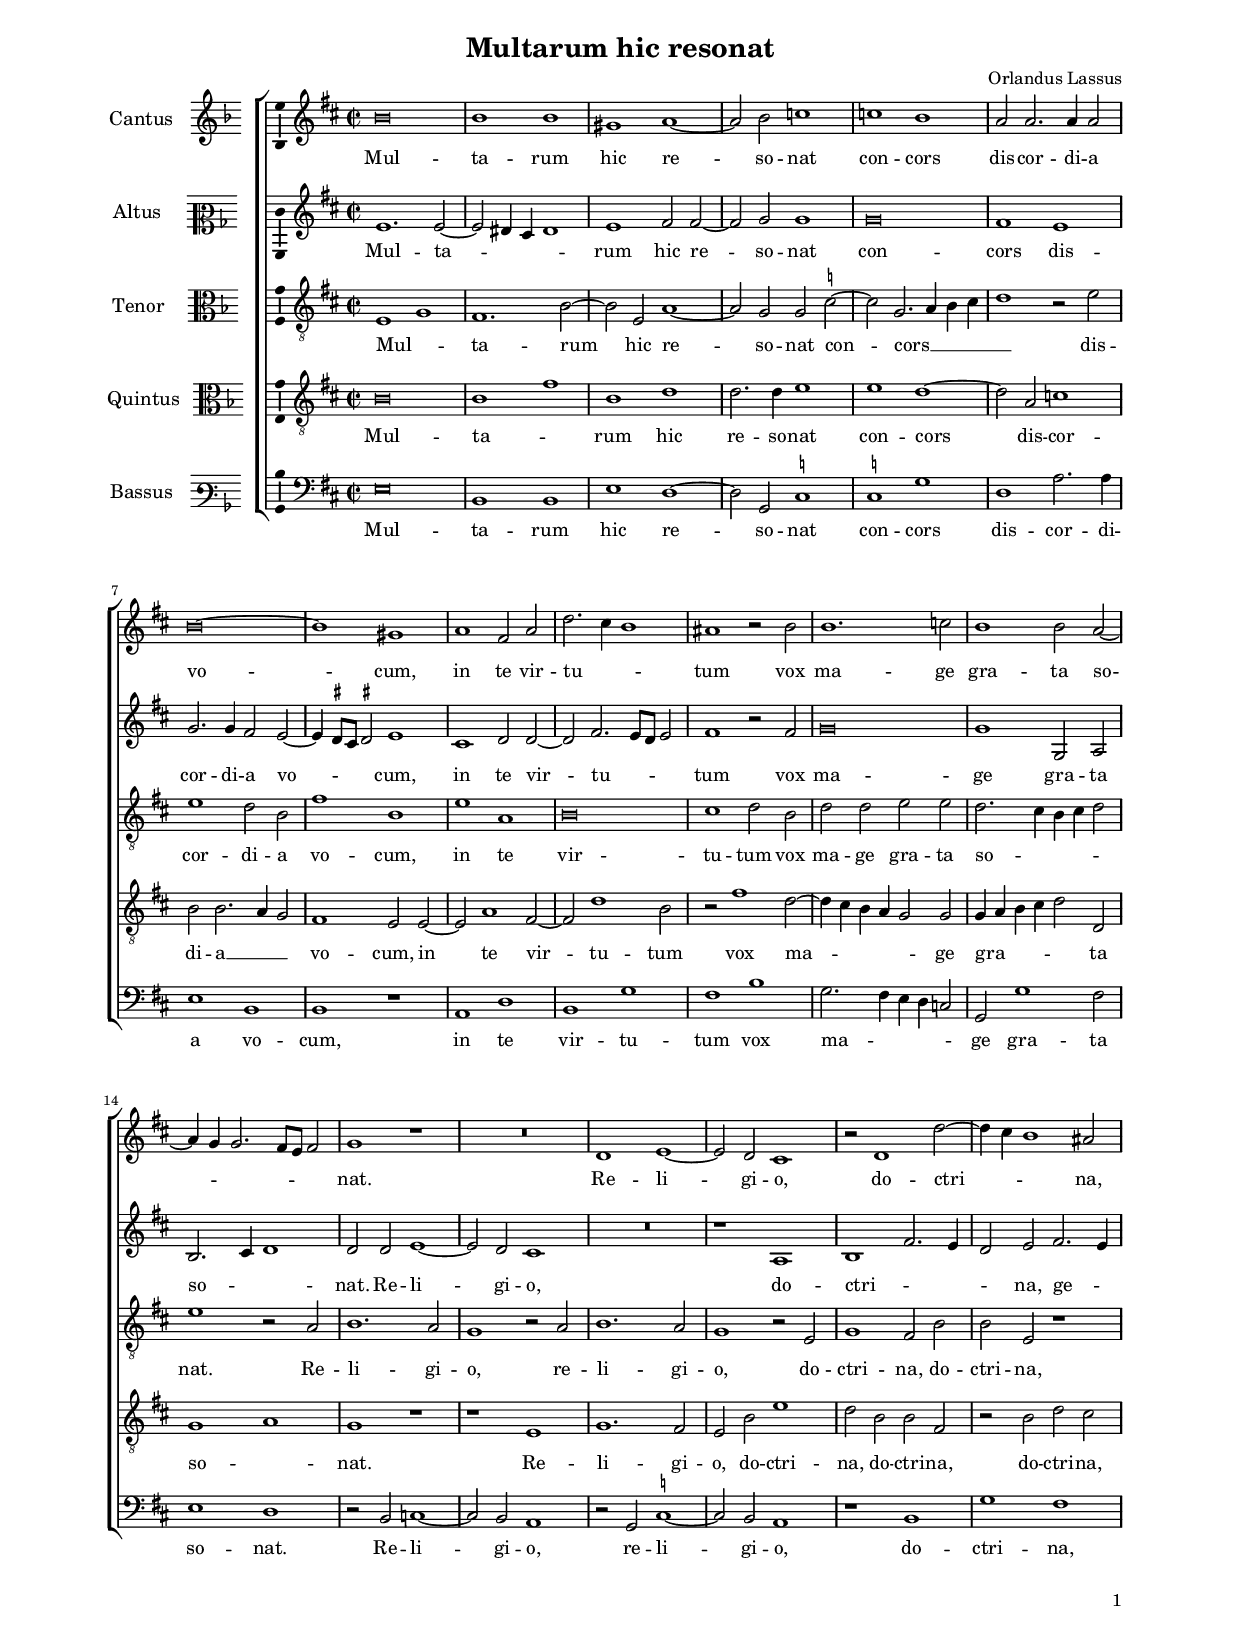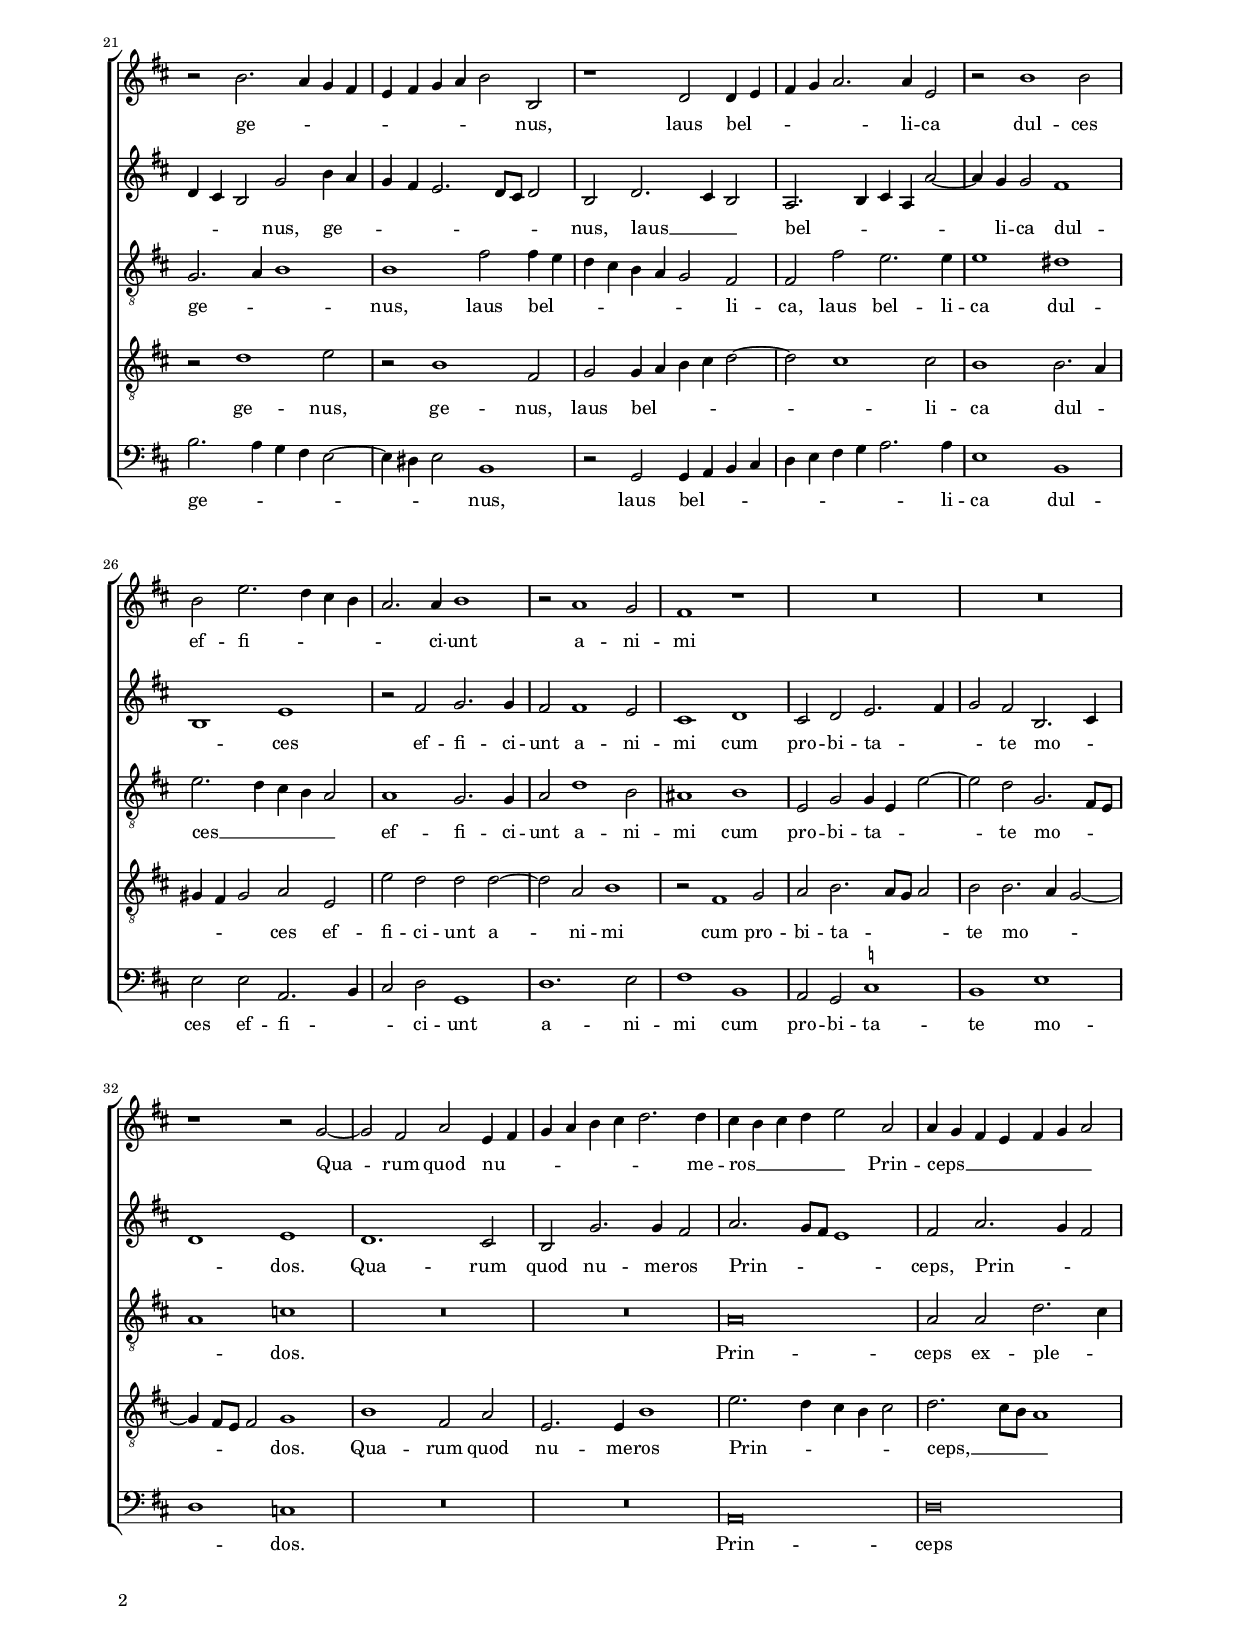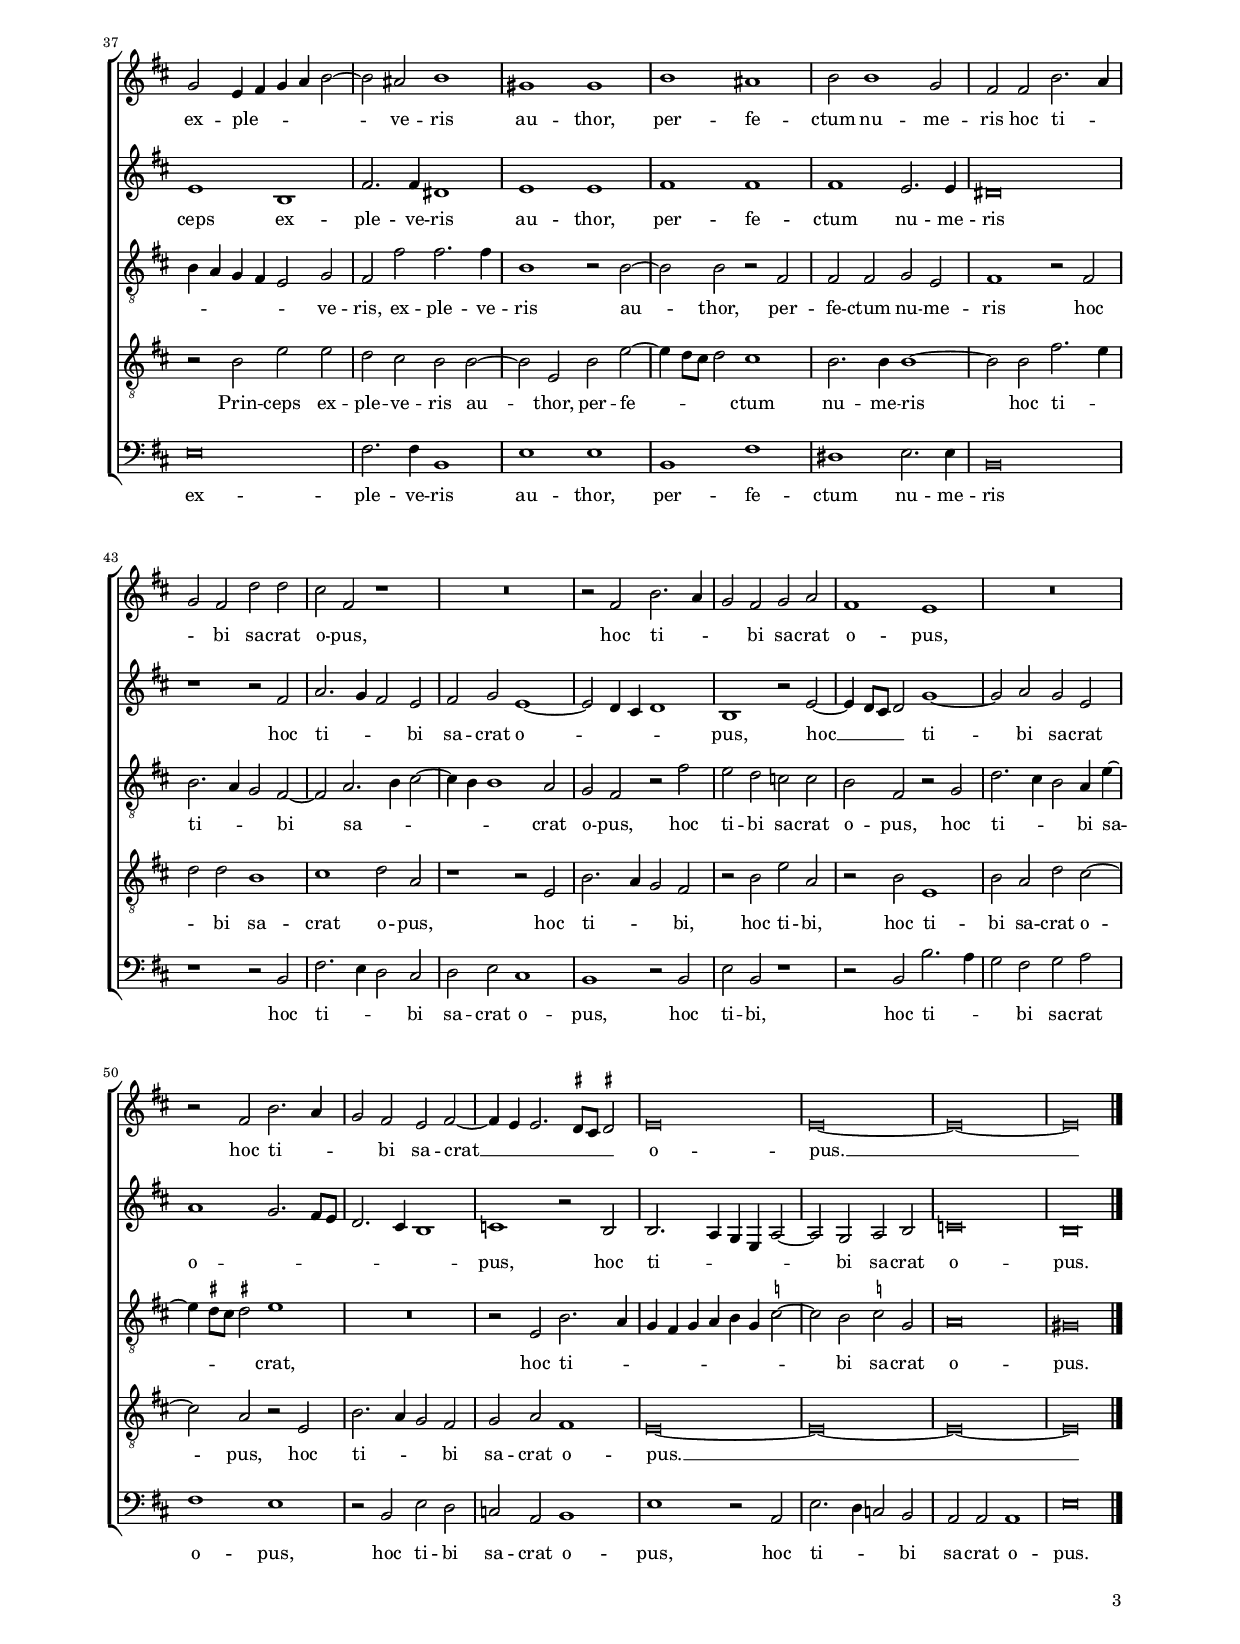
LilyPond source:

\header
{
  title="Multarum hic resonat"
  composer="Orlandus Lassus"
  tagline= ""
}

\version "2.22.1"
\include "deutsch.ly"
#(set-global-staff-size 15)
% #(set-default-paper-size "letter")
#(ly:set-option 'point-and-click #f)


\paper
	{
	top-margin = 1.8 \cm
	bottom-margin = 1.2 \cm
	left-margin = 2 \cm
	right-margin = 2 \cm
	ragged-bottom = ##f
	ragged-last-bottom = ##f
	print-page-number = ##f
	system-system-spacing = #'((basic-distance . 17) (minimum-distance . 14) (padding . 5) (strechability . 150))
    oddFooterMarkup=\markup   \fill-line { "" \fromproperty #'page:page-number-string }
    evenFooterMarkup=\markup  \fill-line { \fromproperty #'page:page-number-string "" }
    last-bottom-spacing = #'((basic-distance . 12) (minimum-distance . 7) (padding . 4))
	systems-per-page = 3
    page-count = 3
%	min-systems-per-page = 3
%	print-all-headers = ##t
%	print-first-page-number = ##t
%	first-page-number = 1
	}

	
global = {
	\key f \major
	\time 2/2 \set Score.measureLength = #(ly:make-moment 2/1)
    \set Score.tempoHideNote = ##t
    \tempo 2 = 90
    \skip 1*2*56 \bar "|."
	}

	ficta = { \once \set suggestAccidentals = ##t }

	forget = #(define-music-function (music) (ly:music?) #{
		\accidentalStyle forget
		$music
		\accidentalStyle default
		#})


incipitcantus = \markup { \score {
	{
	\set Staff.instrumentName = \markup { \fontsize #1 "Cantus" }
	\key f \major
	\clef violin
	s4 \bar ""
	}
	\layout  {
	raggedright = ##t
	indent = 1.6 \cm
	line-width = 2.2\cm
	\context { \Staff \remove Time_signature_engraver }
	\override Staff.Clef.Y-extent = #'(0 . 0)
	}} \hspace #1 }

      
incipitaltus = \markup { \score {
	{
	\set Staff.instrumentName = \markup { \fontsize #1 "Altus" }
	\key f \major
	\clef mezzosoprano
	s4 \bar ""
	}
	\layout  {
	raggedright = ##t
	indent = 1.6 \cm
	line-width = 2.2\cm
	\context { \Staff \remove Time_signature_engraver }
	\override Staff.Clef.Y-extent = #'(0 . 0)
	}} \hspace #1 }


incipittenor = \markup { \score {
	{
	\set Staff.instrumentName = \markup { \fontsize #1 "Tenor" }
	\key f \major
	\clef alto
	s4 \bar ""
	}
	\layout  {
	raggedright = ##t
	indent = 1.6 \cm
	line-width = 2.2\cm
	\context { \Staff \remove Time_signature_engraver }
	\override Staff.Clef.Y-extent = #'(0 . 0)
	}} \hspace #1 }
      
      
incipitquintus = \markup { \score {
	{
	\set Staff.instrumentName = \markup { \fontsize #1 "Quintus" }
	\key f \major
	\clef alto
	s4 \bar ""
	}
	\layout  {
	raggedright = ##t
	indent = 1.6 \cm
	line-width = 2.2\cm
	\context { \Staff \remove Time_signature_engraver }
	\override Staff.Clef.Y-extent = #'(0 . 0)
	}} \hspace #1 }
      
      
incipitbassus = \markup { \score {
	{
	\set Staff.instrumentName = \markup { \fontsize #1 "Bassus" }
	\key f \major
	\clef varbaritone
	s4 \bar ""
	}
	\layout  {
	raggedright = ##t
	indent = 1.6 \cm
	line-width = 2.2\cm
	\context { \Staff \remove Time_signature_engraver }
	\override Staff.Clef.Y-extent = #'(0 . 0)
	}} \hspace #1 }


cantus =  \relative c''
	{
	d\breve
	d1 d
	h1 c~
	c2 d es1
%5
	es1 d |
	c2 c2. c4 c2
	d\breve~
	d1 h
	c1 a2 c
%10
	f2. e4 d1 |
	cis1 r2 d
	d1. es2
	d1 d2 c~
	c4 b b2. a8 g a2
%15
	b1 r |
	R\breve
	f1 g~
	g2 f e1
	r2 f1 f'2~
%20
	f4 e d1 cis2 |
	r2 d2. c4 b a
	g4 a b c d2 d,
	r1 f2 f4 g
	a4 b c2. c4 g2
%25
	r2 d'1 d2 |
	d2 g2. f4 e d
	c2. c4 d1
	r2 c1 b2
	a1 r
%30
	R\breve |
	R\breve
	r1 r2 b~
	b2 a c g4 a
	b4 c d e f2. f4
%35
	e4 d e f g2 c, |
	c4 b a g a b c2
	b2 g4 a b c d2~
	d2 cis d1
	h1 h
%40
	d1 cis |
	d2 d1 b2
	a2 a d2. c4
	b2 a f' f
	e2 a, r1
%45
	R\breve |
	r2 a d2. c4
	b2 a b c
	a1 g
	R\breve
%50
	r2 a d2. c4 |
	b2 a g a~
	a4 g g2. \ficta fis8 e \ficta fis!2
	g\breve
	g\breve~
%55
        g\breve~
        g\breve |
	}


altus =  \relative c'
	{
	g'1. g2~
	g2 fis4 e fis1
	g1 a2 a~
	a2 b b1
%5
	b\breve |
	a1 g
	b2. b4 a2 g~
	g4 \ficta fis8 e \ficta fis!2 g1
	e1 f2 f~
%10
	f2 a2. g8 f g2 |
	a1 r2 a
	b\breve
	b1 b,2 c
	d2. e4 f1
%15
	f2 f g1~ |
	g2 f e1
	R\breve
	r1 c
	d1 a'2. g4
%20
	f2 g a2.g4 |
	f4 e d2 b' d4 c
	b4 a g2. f8 e f2
	d2 f2. e4 d2
	c2. d4 e c c'2~
%25
	c4 b b2 a1 |
	d,1 g
	r2 a b2. b4
	a2 a1 g2
	e1 f
%30
	e2 f g2. a4 |
	b2 a d,2. e4
	f1 g
	f1. e2
	d2 b'2. b4 a2
%35
	c2. b8 a g1 |
	a2 c2. b4 a2
	g1 d
	a'2. a4 fis1
	g1 g
%40
	a1 a |
	a1 g2. g4
	fis\breve
	r1 r2 a
	c2. b4 a2 g
%45
	a2 b g1~ |
	g2 f4 e f1
	d1 r2 g~
	g4 f8 e f2 b1~
	b2 c b g
%50
	c1 b2. a8 g |
	f2. e4 d1
	es1 r2 d
	d2. c4 b g c2~
	c2 b c d
%55
	es\breve |
	d\breve |
	}


tenor =  \relative c'
	{
	g1 b
	a1. d2~
	d2 g, c1~
	c2 b b \ficta es~
%5
	\ficta es2 b2. c4 d \forget e |
	f1 r2 g
	g1 f2 d
	a'1 d,
	g1 c,
%10
	d\breve |
	e1 f2 d
	f2 f g g
	f2. e4 d e f2
	g1 r2 c,
%15
	d1. c2 |
	b1 r2 c
	d1. c2
	b1 r2 g
	b1 a2 d
%20
	d2 g, r1 |
	b2. c4 d1
	d1 a'2 a4 g
	f4 e d c b2 a
	a2 a' g2. g4
%25
	g1 fis |
	g2. f4 e d c2 |
	c1 b2. b4
	c2 f1 d2
	cis1 d
%30
	g,2 b b4 g g'2~ |
	g2 f b,2. a8 g
	c1 es
	R\breve
	R\breve
%35
	c\breve |
	c2 c f2. e4
	d4 c b a g2 b
	a2 a' a2. a4
	d,1 r2 d~
%40
	d2 d r a |
	a2 a b g
	a1 r2 a
	d2. c4 b2 a~
	a2 c2. d4 e2~
%45
	e4 d d1 c2 |
	b2 a r a'
	g2 f es es
	d2 a r b
	f'2. e4 d2 c4 g'~
%50
	g4 \ficta fis8 e \ficta fis!2 g1 |
	R\breve
	r2 g, d'2. c4
	b4 a b c d b \ficta es2~
	\ficta es2 d \ficta es b
%55
	c\breve |
	h\breve |
	}


quintus  =  \relative c'
	{
	d\breve
	d1 a'
	d,1 f
	f2. f4 g1
%5
	g1 f~ |
	f2 c es1
	d2 d2. c4 b2
	a1 g2 g~
	g2 c1 a2~
%10
	a2 f'1 d2 |
	r2 a'1 f2~
	f4 e d c b2 b
	b4 c d e f2 f,
	b1 c
%15
	b1 r |
	r1 g
	b1. a2
	g2 d' g1
	f2 d d a
%20
	r2 d f e |
	r2 f1 g2
	r2 d1 a2
	b2 b4 c d e f2~
	f2 e1 e2
%25
	d1 d2. c4 |
	h4 a h2 c g
	g'2 f f f~
	f2 c d1
	r2 a1 b2
%30
	c2 d2. c8 b c2 |
	d2 d2. c4 b2~
	b4 a8 g a2 b1
	d1 a2 c
	g2. g4 d'1
%35
	g2. f4 e d e2 |
	f2. e8 d c1
	r2 d g g
	f2 e d d~
	d2 g, d' g~
%40
	g4 f8 e f2 e1 |
	d2. d4 d1~
	d2 d a'2. g4
	f2 f d1
	e1 f2 c
%45
	r1 r2 g |
	d'2. c4 b2 a
	r2 d g c,
	r2 d g,1
	d'2 c f e~
%50
	e2 c r g |
	d'2. c4 b2 a
	b2 c a1
	g\breve~
	g\breve~
%55
	g\breve~
	g\breve |
	}


bassus  =  \relative c
	{
	g'\breve
	d1 d
	g1 f~
	f2 b, \ficta es1
%5
	\ficta es1 b' |
	f1 c'2. c4
	g1 d
	d1 r
	c1 f
%10
	d1 b' |
	a1 d
	b2. a4 g f es2
	b2 b'1 a2
	g1 f
%15
	r2 d es1~ |
	es2 d c1
	r2 b \ficta es1~
	es2 d c1
	r1 d
%20
	b'1 a |
	d2. c4 b a g2~
	g4 fis g2 d1
	r2 b b4 c d e
	f4 g a b c2. c4
%25
	g1 d |
	g2 g c,2. d4
	e2 f b,1
	f'1. g2
	a1 d,
%30
	c2 b \ficta es1 |
	d1 g
	f1 es
	R\breve
	R\breve
%35
	c\breve |
	f\breve
	g\breve
	a2. a4 d,1
	g1 g
%40
	d1 a' |
	fis1 g2. g4
	d\breve
	r1 r2 d
	a'2. g4 f2 e
%45
	f2 g e1 |
	d1 r2 d
	g2 d r1
	r2 d d'2. c4
	b2 a b c
%50
	a1 g |
	r2 d g f
	es2 c d1
	g1 r2 c,
	g'2. f4 es2 d
%55
	c2 c c1 |
	g'\breve |
	}


lyricscantus = \lyricmode {
	Mul -- ta -- rum hic re -- so -- nat con -- cors dis -- cor -- di -- a vo -- cum,
        in te vir -- tu -- _ _ tum vox ma -- ge gra -- ta so -- _ _ _ _ _ nat.
        Re -- li -- gi -- o, do -- ctri -- _ _ na, ge -- _ _ _ _ _ _ _ _ nus, 
        laus bel -- _ _ _ _ li -- ca dul -- ces
        ef -- fi -- _ _ _ _ ci -- unt a -- ni -- mi
        Qua -- rum quod nu -- _ _ _ _ _ _ me -- ros __ _ _ _ _ Prin -- ceps __ _ _ _ _ _ _ 
        ex -- ple -- _ _ _ _ ve -- ris au -- thor,
        per -- fe -- ctum nu -- me -- ris hoc ti -- _ _ bi sa -- crat o -- pus,
        hoc ti -- _ _ bi sa -- crat o -- pus,
        hoc ti -- _ _ bi sa -- crat __ _ _ _ _ _ o -- pus. __
	}


lyricsaltus = \lyricmode {
	Mul -- ta -- _ _ _ rum hic re -- so -- nat con -- cors dis -- cor -- di -- a vo -- _ _ _ cum,
        in te vir -- tu -- _ _ _ tum vox ma -- ge gra -- ta so -- _ _ nat.
        Re -- li -- gi -- o, do -- ctri -- _ _ _ na, ge -- _ _ _ _ nus, 
        ge -- _ _ _ _ _ _ _ nus, laus __ _ _ bel -- _ _ _ _ li -- ca dul -- _ ces
        ef -- fi -- ci -- unt a -- ni -- mi cum pro -- bi -- ta -- _ _ te mo -- _ _ dos.
        Qua -- rum quod nu -- me -- ros Prin -- _ _ _ ceps,
        Prin -- _ _ ceps ex -- ple -- ve -- ris au -- thor,
        per -- fe -- ctum nu -- me -- ris hoc ti -- _ _ bi sa -- crat o -- _ _ _ pus,
        hoc __ _ _ _ ti -- bi sa -- crat o -- _ _ _ _ _ _ pus,
        hoc ti -- _ _ _ _ bi sa -- crat o -- pus.
	}


lyricstenor = \lyricmode {
	Mul -- _ ta -- rum hic re -- so -- nat con -- cors __ _ _ _ _ dis -- cor -- di -- a vo -- cum,
        in te vir -- tu -- tum vox ma -- ge gra -- ta so -- _ _ _ _ nat.
        Re -- li -- gi -- o, 
        re -- li -- gi -- o, do -- ctri -- na, 
        do -- ctri -- na, ge -- _ _ nus, laus bel -- _ _ _ _ _ _ li -- ca,
        laus bel -- li -- ca dul -- ces __ _ _ _ _ 
        ef -- fi -- ci -- unt a -- ni -- mi cum pro -- bi -- ta -- _ _ te mo -- _ _ _ dos.
        Prin -- ceps ex -- ple -- _ _ _ _ _ _ ve -- ris,
        ex -- ple -- ve -- ris au -- thor,
        per -- fe -- ctum nu -- me -- ris
        hoc ti -- _ _ bi sa -- _ _ _ _ crat o -- pus,
        hoc ti -- bi sa -- crat o -- pus,
        hoc ti -- _ _ bi sa -- _ _ _ crat,
        hoc ti -- _ _ _ _ _ _ _ _ bi sa -- crat o -- pus.
	}


lyricsquintus = \lyricmode {
	Mul -- ta -- _ rum hic re -- so -- nat con -- cors dis -- cor -- di -- a __ _ _ vo -- cum,
        in te vir -- tu -- tum vox ma -- _ _ _ _ ge gra -- _ _ _ _ ta so -- _ nat.
        Re -- li -- gi -- o, do -- ctri -- na, 
        do -- ctri -- na, 
        do -- ctri -- na, ge -- nus, 
        ge -- nus, laus bel -- _ _ _ _ _ li -- ca dul -- _ _ _ _ ces
        ef -- fi -- ci -- unt a -- ni -- mi cum pro -- bi -- ta -- _ _ _ te mo -- _ _ _ _ _ dos.
        Qua -- rum quod nu -- me -- ros Prin -- _ _ _ _ ceps, __ _ _ _ 
        Prin -- ceps ex -- ple -- ve -- ris au -- thor,
        per -- fe -- _ _ _ ctum nu -- me -- ris hoc ti -- _ _ bi sa -- crat o -- pus,
        hoc ti -- _ _ bi,
        hoc ti -- bi,
        hoc ti -- bi sa -- crat o -- pus,
        hoc ti -- _ _ bi sa -- crat o -- pus. __
	}


lyricsbassus = \lyricmode {
	Mul -- ta -- rum hic re -- so -- nat con -- cors dis -- cor -- di -- a vo -- cum,
        in te vir -- tu -- tum vox ma -- _ _ _ _ ge gra -- ta so -- nat.
        Re -- li -- gi -- o, 
        re -- li -- gi -- o, do -- ctri -- na, ge -- _ _ _ _ _ _ nus, 
        laus bel -- _ _ _ _ _ _ _ _ li -- ca dul -- ces
        ef -- fi -- _ _ ci -- unt a -- ni -- mi cum pro -- bi -- ta -- te mo -- _ dos.
        Prin -- ceps ex -- ple -- ve -- ris au -- thor,
        per -- fe -- ctum nu -- me -- ris hoc ti -- _ _ bi sa -- crat o -- pus,
        hoc ti -- bi,
        hoc ti -- _ _ bi sa -- crat o -- pus,
        hoc ti -- bi sa -- crat o -- pus,
        hoc ti -- _ _ bi sa -- crat o -- pus.
	}


\score
{  
    \transpose f d {
	\new ChoirStaff \with { \override StaffGrouper.staff-staff-spacing.basic-distance = #12 }
	<<

	\new Staff << \global
	\new Voice="v1" {
		\set Staff.instrumentName=\incipitcantus
%		\set Staff.instrumentName= "S"
		\set Staff.midiInstrument = "reed organ"
		\clef violin
		\cantus }
	\new Lyrics \lyricsto "v1" {\lyricscantus }
	>>


	\new Staff << \global
	\new Voice="v2" {
		\set Staff.instrumentName=\incipitaltus
%		\set Staff.instrumentName= "A"
		\set Staff.midiInstrument = "reed organ"
        \clef violin % "G_8"
		\altus}
	\new Lyrics \lyricsto "v2" {\lyricsaltus }
	>>


	\new Staff << \global
	\new Voice="v3" {
		\set Staff.instrumentName=\incipittenor
%		\set Staff.instrumentName= "T"
		\set Staff.midiInstrument = "reed organ"
		\clef "G_8"
		\tenor }
	\new Lyrics \lyricsto "v3" {\lyricstenor }
	>>


	\new Staff << \global
	\new Voice="v5" {
		\set Staff.instrumentName=\incipitquintus
%		\set Staff.instrumentName= "Q"
		\set Staff.midiInstrument = "reed organ"
		\clef "G_8"
		\quintus}
	\new Lyrics \lyricsto "v5" {\lyricsquintus }
	>>


	\new Staff << \global
	\new Voice="v4" {
		\set Staff.instrumentName=\incipitbassus
%		\set Staff.instrumentName= "B"
		\set Staff.midiInstrument = "reed organ"
		\clef bass 
		\bassus }
	\new Lyrics \lyricsto "v4" {\lyricsbassus}
	>>

	>>
	} % transpose

	\layout
	{
	indent = 2.5\cm
	\context { \Lyrics \override VerticalAxisGroup.nonstaff-relatedstaff-spacing.padding = #1.4 }
%	\context { \Lyrics \override LyricText.font-size = #1 }
	\context { \Staff \override TimeSignature.break-visibility = #end-of-line-invisible }
	\context { \Staff \consists "Ambitus_engraver" }
	\context { \Score \override BarNumber.padding = #2 }
	\context { \Voice \override NoteHead.style = #'baroque }
	}

\midi
	{
	}

}


% EOF
